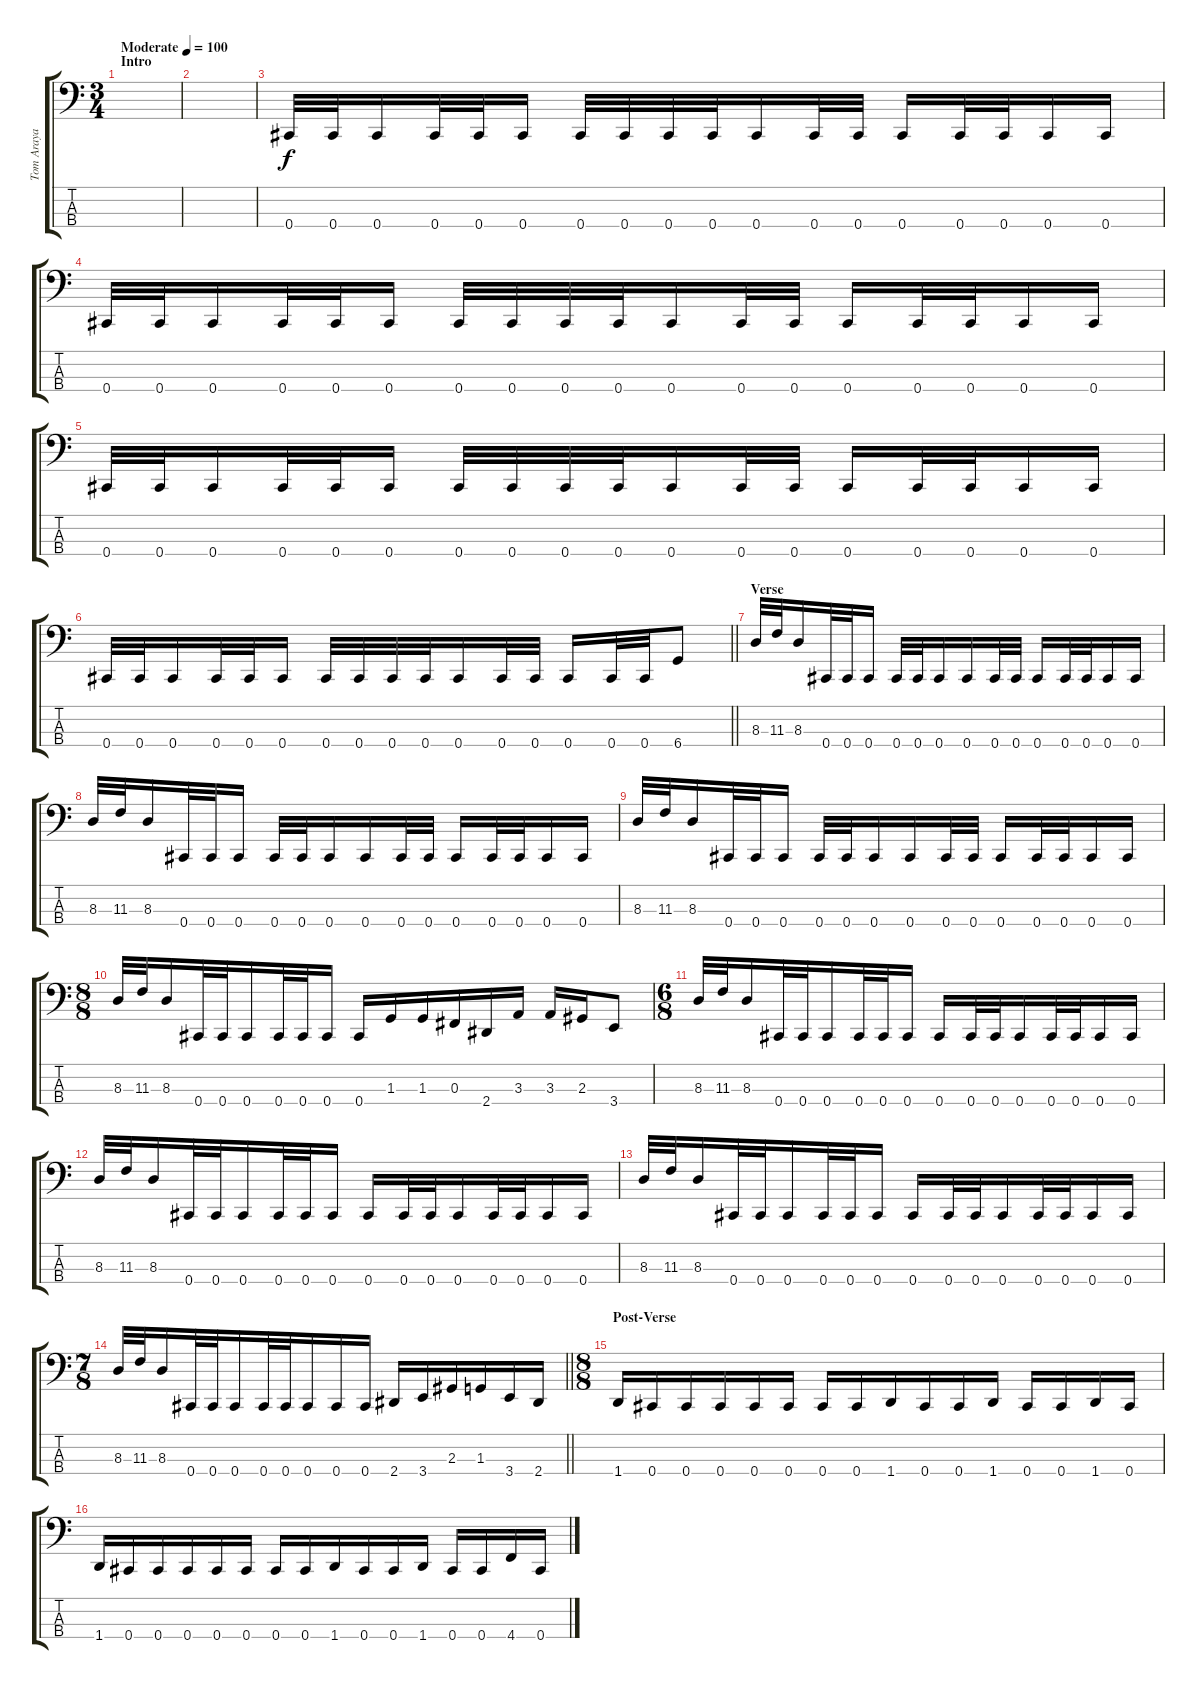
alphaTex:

\track ("Tom Araya" "Tom Araya") {instrument electricbasspick}
\staff {score tabs}
\tuning (E2 B1 Gb1 Db1) {hide}
\ts (3 4)
\section ("" "Intro")
\tempo (100 "Moderate")
\clef f4
\ks c
|
|
0.4.32 0.4.32 0.4.16 0.4.32 0.4.32 0.4.16 0.4.32 0.4.32 0.4.32 0.4.32 0.4.16 0.4.32 0.4.32 0.4.16 0.4.32 0.4.32 0.4.16 0.4.16 |
0.4.32 0.4.32 0.4.16 0.4.32 0.4.32 0.4.16 0.4.32 0.4.32 0.4.32 0.4.32 0.4.16 0.4.32 0.4.32 0.4.16 0.4.32 0.4.32 0.4.16 0.4.16 |
0.4.32 0.4.32 0.4.16 0.4.32 0.4.32 0.4.16 0.4.32 0.4.32 0.4.32 0.4.32 0.4.16 0.4.32 0.4.32 0.4.16 0.4.32 0.4.32 0.4.16 0.4.16 |
\barLineRight lightlight
0.4.32 0.4.32 0.4.16 0.4.32 0.4.32 0.4.16 0.4.32 0.4.32 0.4.32 0.4.32 0.4.16 0.4.32 0.4.32 0.4.16 0.4.32 0.4.32 6.4.8 |
\section ("" "Verse")
8.3.32 11.3.32 8.3.16 0.4.32 0.4.32 0.4.16 0.4.32 0.4.32 0.4.16 0.4.16 0.4.32 0.4.32 0.4.16 0.4.32 0.4.32 0.4.16 0.4.16 |
8.3.32 11.3.32 8.3.16 0.4.32 0.4.32 0.4.16 0.4.32 0.4.32 0.4.16 0.4.16 0.4.32 0.4.32 0.4.16 0.4.32 0.4.32 0.4.16 0.4.16 |
8.3.32 11.3.32 8.3.16 0.4.32 0.4.32 0.4.16 0.4.32 0.4.32 0.4.16 0.4.16 0.4.32 0.4.32 0.4.16 0.4.32 0.4.32 0.4.16 0.4.16 |
\ts (8 8)
8.3.32 11.3.32 8.3.16 0.4.32 0.4.32 0.4.16 0.4.32 0.4.32 0.4.16 0.4.16 1.3.16 1.3.16 0.3.16 2.4.16 3.3.16 3.3.16 2.3.16 3.4.8 |
\ts (6 8)
8.3.32 11.3.32 8.3.16 0.4.32 0.4.32 0.4.16 0.4.32 0.4.32 0.4.16 0.4.16 0.4.32 0.4.32 0.4.16 0.4.32 0.4.32 0.4.16 0.4.16 |
8.3.32 11.3.32 8.3.16 0.4.32 0.4.32 0.4.16 0.4.32 0.4.32 0.4.16 0.4.16 0.4.32 0.4.32 0.4.16 0.4.32 0.4.32 0.4.16 0.4.16 |
8.3.32 11.3.32 8.3.16 0.4.32 0.4.32 0.4.16 0.4.32 0.4.32 0.4.16 0.4.16 0.4.32 0.4.32 0.4.16 0.4.32 0.4.32 0.4.16 0.4.16 |
\ts (7 8)
\barLineRight lightlight
8.3.32 11.3.32 8.3.16 0.4.32 0.4.32 0.4.16 0.4.32 0.4.32 0.4.16 0.4.16 0.4.16 2.4.16 3.4.16 2.3.16 1.3.16 3.4.16 2.4.16 |
\ts (8 8)
\section ("" "Post-Verse")
1.4.16 0.4.16 0.4.16 0.4.16 0.4.16 0.4.16 0.4.16 0.4.16 1.4.16 0.4.16 0.4.16 1.4.16 0.4.16 0.4.16 1.4.16 0.4.16 |
1.4.16 0.4.16 0.4.16 0.4.16 0.4.16 0.4.16 0.4.16 0.4.16 1.4.16 0.4.16 0.4.16 1.4.16 0.4.16 0.4.16 4.4.16 0.4.16
